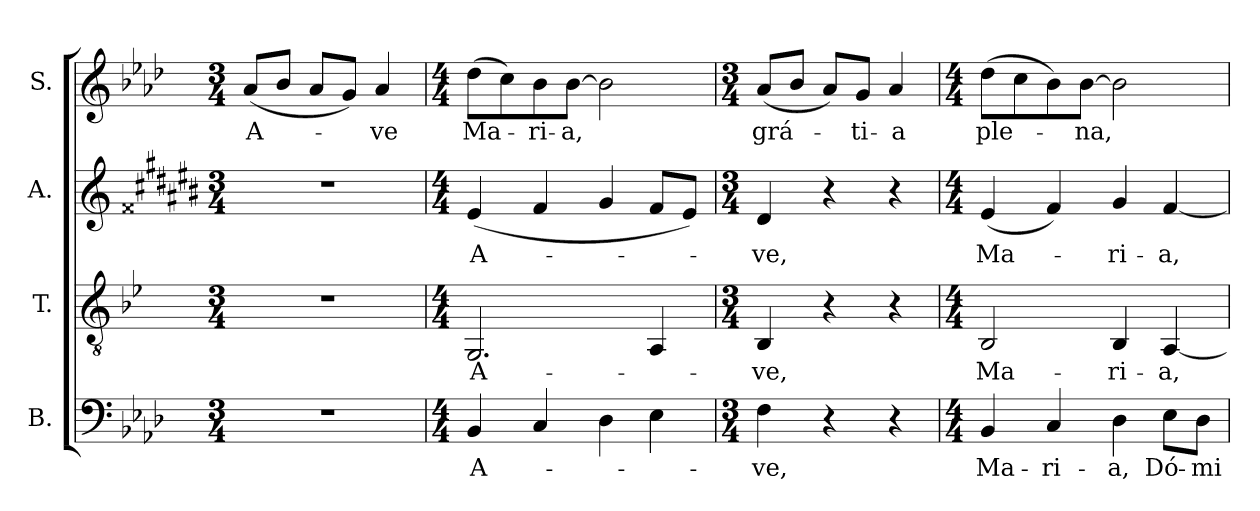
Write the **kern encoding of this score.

**kern	**text	**kern	**text	**kern	**text	**kern	**text
*part4	*part4	*part3	*part3	*part2	*part2	*part1	*part1
*staff4	*staff4	*staff3	*staff3	*staff2	*staff2	*staff1	*staff1
*I"B.	*	*I"T.	*	*I"A.	*	*I"S.	*
!!LO:PB:g=z
*clefF4	*	*clefGv2	*	*clefG2	*	*clefG2	*
*	*	*ITrd1c2	*	*ITrd2c3	*	*	*
*k[b-e-a-d-]	*	*k[b-e-a-d-]	*	*k[f##c#g#d#a#e#b#]	*	*k[b-e-a-d-]	*
*A-:	*	*A-:	*	*G#:	*	*A-:	*
*M3/4	*	*M3/4	*	*M3/4	*	*M3/4	*
*MM54	*	*MM54	*	*MM54	*	*MM54	*
=1	=1	=1	=1	=1	=1	=1	=1
!LO:N:vis=1	!	!LO:N:vis=1	!	!LO:N:vis=1	!	!	!
!	!	!	!	!	!	!	!LO:LY:b:color=#000000
2.r	.	2.r	.	2.r	.	(8a-i/L	A-
.	.	.	.	.	.	8b-i/J	.
.	.	.	.	.	.	8a-i/L	.
.	.	.	.	.	.	8gi/J)	.
!	!	!	!	!	!	!	!LO:LY:b:color=#000000
.	.	.	.	.	.	4a-i/	-ve
=2	=2	=2	=2	=2	=2	=2	=2
*M4/4	*	*M4/4	*	*M4/4	*	*M4/4	*
!	!LO:LY:b:color=#000000	!	!	!	!	!	!
!	!	!	!LO:LY:b:color=#000000	!	!	!	!
!	!	!	!	!	!LO:LY:b:color=#000000	!	!
!	!	!	!	!	!	!	!LO:LY:b:color=#000000
4BB-i/	A-	2.FFi/	A-	(4c#i/	A-	(8dd-i\L	Ma-
.	.	.	.	.	.	8cci\)	.
!	!	!	!	!	!	!	!LO:LY:b:color=#000000
4Ci/	.	.	.	4d#i/	.	8b-i\	-ri-
!	!	!	!	!	!	!	!LO:LY:b:color=#000000
.	.	.	.	.	.	[8b-i\J	-a,
4D-i\	.	.	.	4e#i/	.	2b-i\]	.
4E-i\	.	4GGi/	.	8d#i/L	.	.	.
.	.	.	.	8c#i/J)	.	.	.
=3	=3	=3	=3	=3	=3	=3	=3
*M3/4	*	*M3/4	*	*M3/4	*	*M3/4	*
!	!LO:LY:b:color=#000000	!	!	!	!	!	!
!	!	!	!LO:LY:b:color=#000000	!	!	!	!
!	!	!	!	!	!LO:LY:b:color=#000000	!	!
!	!	!	!	!	!	!	!LO:LY:b:color=#000000
4Fi\	-ve,	4AA-i/	-ve,	4B#i/	-ve,	(8a-i/L	grá-
.	.	.	.	.	.	8b-i/J	.
4r	.	4r	.	4r	.	8a-i/L)	.
!	!	!	!	!	!	!	!LO:LY:b:color=#000000
.	.	.	.	.	.	8gi/J	-ti-
!	!	!	!	!	!	!	!LO:LY:b:color=#000000
4r	.	4r	.	4r	.	4a-i/	-a
=4	=4	=4	=4	=4	=4	=4	=4
*M4/4	*	*M4/4	*	*M4/4	*	*M4/4	*
!	!LO:LY:b:color=#000000	!	!	!	!	!	!
!	!	!	!LO:LY:b:color=#000000	!	!	!	!
!	!	!	!	!	!LO:LY:b:color=#000000	!	!
!	!	!	!	!	!	!	!LO:LY:b:color=#000000
4BB-i/	Ma-	2AA-i/	Ma-	(4c#i/	Ma-	(8dd-i\L	ple-
.	.	.	.	.	.	8cci\	.
!	!LO:LY:b:color=#000000	!	!	!	!	!	!
4Ci/	-ri-	.	.	4d#i/)	.	8b-i\)	.
!	!	!	!	!	!	!	!LO:LY:b:color=#000000
.	.	.	.	.	.	[8b-i\J	-na,
!	!LO:LY:b:color=#000000	!	!	!	!	!	!
!	!	!	!LO:LY:b:color=#000000	!	!	!	!
!	!	!	!	!	!LO:LY:b:color=#000000	!	!
4D-i\	-a,	4AA-i/	-ri-	4e#i/	-ri-	2b-i\]	.
!	!LO:LY:b:color=#000000	!	!	!	!	!	!
!	!	!	!LO:LY:b:color=#000000	!	!	!	!
!	!	!	!	!	!LO:LY:b:color=#000000	!	!
8E-i\L	Dó-	[4GGi/	-a,	[4d#i/	-a,	.	.
!	!LO:LY:b:color=#000000	!	!	!	!	!	!
8D-i\J	-mi-	.	.	.	.	.	.
=	=	=	=	=	=	=	=
*-	*-	*-	*-	*-	*-	*-	*-
